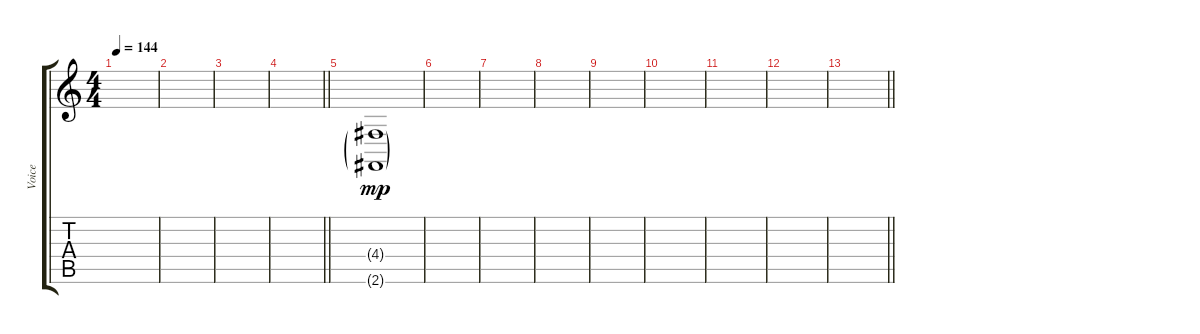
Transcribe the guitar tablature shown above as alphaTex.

\track ("Voice" "Voice") {instrument fx5brightness}
\staff {score tabs}
\tuning (E4 B3 G3 D3 A2 E2) {hide}
\ts (4 4)
\tempo 144
\clef g2
\ks c
|
|
|
\barLineRight lightlight
|
(4.4{g} 2.6{g}).1{dy mp instrument orchestrahit} |
|
|
|
|
|
|
|
\barLineRight lightlight
